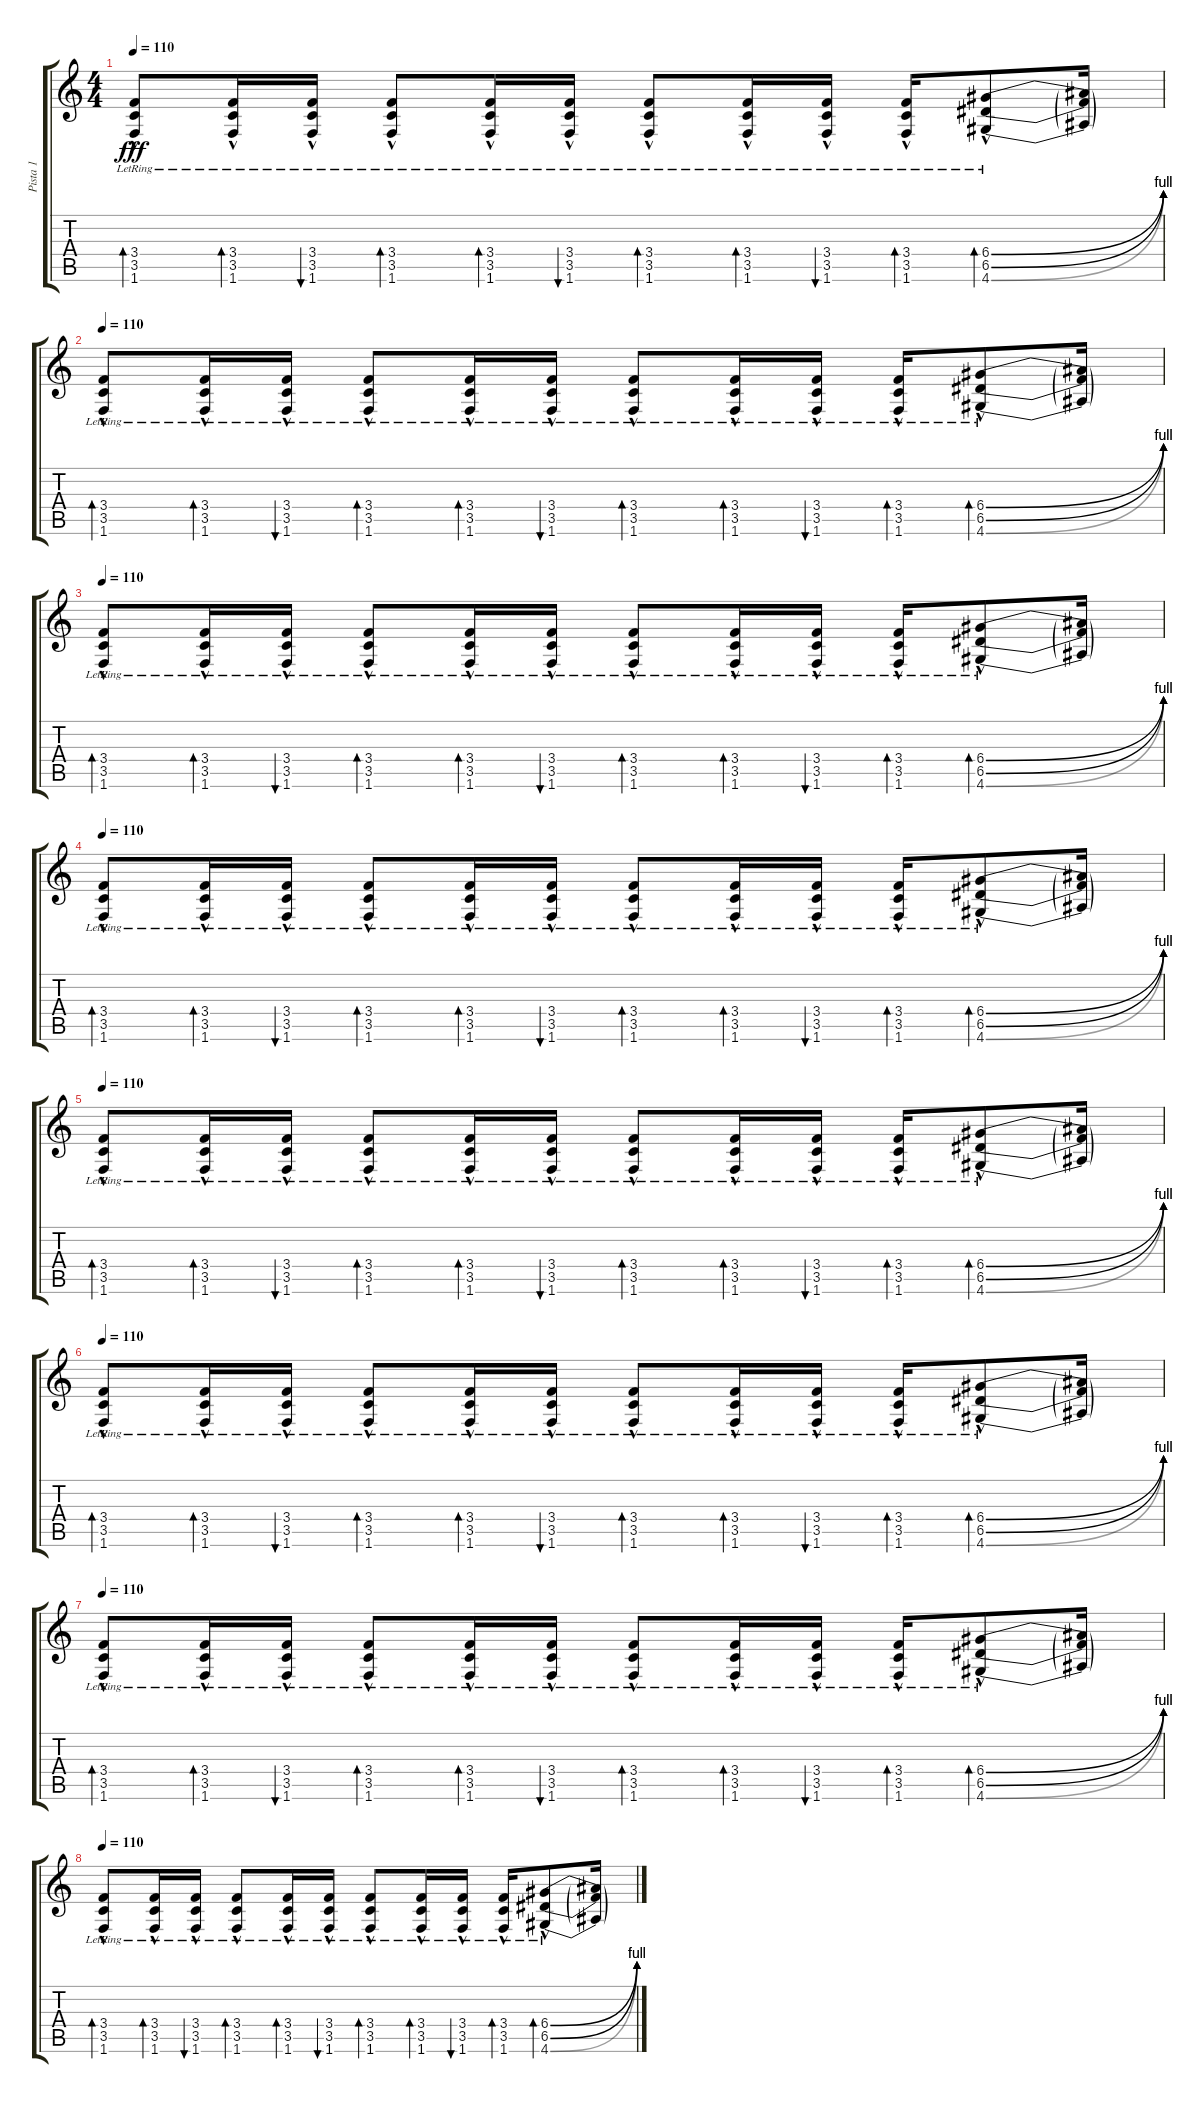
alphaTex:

\track ("Pista 1" "Pista 1") {instrument distortionguitar}
\staff {score tabs}
\tuning (E4 B3 G3 D3 A2 E2) {hide}
\ts (4 4)
\tempo 110
\clef g2
\ks c
(3.4{hac lr} 3.5{hac lr} 1.6{hac lr}).8{bd 30 dy fff} (3.4{hac lr} 3.5{hac lr} 1.6{hac lr}).16{bd 30} (3.4{hac lr} 3.5{hac lr} 1.6{hac lr}).16{bu 30} (3.4{hac lr} 3.5{hac lr} 1.6{hac lr}).8{bd 30} (3.4{hac lr} 3.5{hac lr} 1.6{hac lr}).16{bd 30} (3.4{hac lr} 3.5{hac lr} 1.6{hac lr}).16{bu 30} (3.4{hac lr} 3.5{hac lr} 1.6{hac lr}).8{bd 30} (3.4{hac lr} 3.5{hac lr} 1.6{hac lr}).16{bd 30} (3.4{hac lr} 3.5{hac lr} 1.6{hac lr}).16{bu 30} (3.4{hac lr} 3.5{hac lr} 1.6{hac lr}).16{bd 30} (6.4{be (bend 0 0 60 4) hac lr} 6.5{be (bend 0 0 60 4) hac lr} 4.6{be (bend 0 0 60 4) hac lr}).8{bd 30} (6.4{t} 6.5{t} 4.6{t}).16 |
\tempo 110
(3.4{hac lr} 3.5{hac lr} 1.6{hac lr}).8{bd 30} (3.4{hac lr} 3.5{hac lr} 1.6{hac lr}).16{bd 30} (3.4{hac lr} 3.5{hac lr} 1.6{hac lr}).16{bu 30} (3.4{hac lr} 3.5{hac lr} 1.6{hac lr}).8{bd 30} (3.4{hac lr} 3.5{hac lr} 1.6{hac lr}).16{bd 30} (3.4{hac lr} 3.5{hac lr} 1.6{hac lr}).16{bu 30} (3.4{hac lr} 3.5{hac lr} 1.6{hac lr}).8{bd 30} (3.4{hac lr} 3.5{hac lr} 1.6{hac lr}).16{bd 30} (3.4{hac lr} 3.5{hac lr} 1.6{hac lr}).16{bu 30} (3.4{hac lr} 3.5{hac lr} 1.6{hac lr}).16{bd 30} (6.4{be (bend 0 0 60 4) hac lr} 6.5{be (bend 0 0 60 4) hac lr} 4.6{be (bend 0 0 60 4) hac lr}).8{bd 30} (6.4{t} 6.5{t} 4.6{t}).16 |
\tempo 110
(3.4{hac lr} 3.5{hac lr} 1.6{hac lr}).8{bd 30} (3.4{hac lr} 3.5{hac lr} 1.6{hac lr}).16{bd 30} (3.4{hac lr} 3.5{hac lr} 1.6{hac lr}).16{bu 30} (3.4{hac lr} 3.5{hac lr} 1.6{hac lr}).8{bd 30} (3.4{hac lr} 3.5{hac lr} 1.6{hac lr}).16{bd 30} (3.4{hac lr} 3.5{hac lr} 1.6{hac lr}).16{bu 30} (3.4{hac lr} 3.5{hac lr} 1.6{hac lr}).8{bd 30} (3.4{hac lr} 3.5{hac lr} 1.6{hac lr}).16{bd 30} (3.4{hac lr} 3.5{hac lr} 1.6{hac lr}).16{bu 30} (3.4{hac lr} 3.5{hac lr} 1.6{hac lr}).16{bd 30} (6.4{be (bend 0 0 60 4) hac lr} 6.5{be (bend 0 0 60 4) hac lr} 4.6{be (bend 0 0 60 4) hac lr}).8{bd 30} (6.4{t} 6.5{t} 4.6{t}).16 |
\tempo 110
(3.4{hac lr} 3.5{hac lr} 1.6{hac lr}).8{bd 30} (3.4{hac lr} 3.5{hac lr} 1.6{hac lr}).16{bd 30} (3.4{hac lr} 3.5{hac lr} 1.6{hac lr}).16{bu 30} (3.4{hac lr} 3.5{hac lr} 1.6{hac lr}).8{bd 30} (3.4{hac lr} 3.5{hac lr} 1.6{hac lr}).16{bd 30} (3.4{hac lr} 3.5{hac lr} 1.6{hac lr}).16{bu 30} (3.4{hac lr} 3.5{hac lr} 1.6{hac lr}).8{bd 30} (3.4{hac lr} 3.5{hac lr} 1.6{hac lr}).16{bd 30} (3.4{hac lr} 3.5{hac lr} 1.6{hac lr}).16{bu 30} (3.4{hac lr} 3.5{hac lr} 1.6{hac lr}).16{bd 30} (6.4{be (bend 0 0 60 4) hac lr} 6.5{be (bend 0 0 60 4) hac lr} 4.6{be (bend 0 0 60 4) hac lr}).8{bd 30} (6.4{t} 6.5{t} 4.6{t}).16 |
\tempo 110
(3.4{hac lr} 3.5{hac lr} 1.6{hac lr}).8{bd 30} (3.4{hac lr} 3.5{hac lr} 1.6{hac lr}).16{bd 30} (3.4{hac lr} 3.5{hac lr} 1.6{hac lr}).16{bu 30} (3.4{hac lr} 3.5{hac lr} 1.6{hac lr}).8{bd 30} (3.4{hac lr} 3.5{hac lr} 1.6{hac lr}).16{bd 30} (3.4{hac lr} 3.5{hac lr} 1.6{hac lr}).16{bu 30} (3.4{hac lr} 3.5{hac lr} 1.6{hac lr}).8{bd 30} (3.4{hac lr} 3.5{hac lr} 1.6{hac lr}).16{bd 30} (3.4{hac lr} 3.5{hac lr} 1.6{hac lr}).16{bu 30} (3.4{hac lr} 3.5{hac lr} 1.6{hac lr}).16{bd 30} (6.4{be (bend 0 0 60 4) hac lr} 6.5{be (bend 0 0 60 4) hac lr} 4.6{be (bend 0 0 60 4) hac lr}).8{bd 30} (6.4{t} 6.5{t} 4.6{t}).16 |
\tempo 110
(3.4{hac lr} 3.5{hac lr} 1.6{hac lr}).8{bd 30} (3.4{hac lr} 3.5{hac lr} 1.6{hac lr}).16{bd 30} (3.4{hac lr} 3.5{hac lr} 1.6{hac lr}).16{bu 30} (3.4{hac lr} 3.5{hac lr} 1.6{hac lr}).8{bd 30} (3.4{hac lr} 3.5{hac lr} 1.6{hac lr}).16{bd 30} (3.4{hac lr} 3.5{hac lr} 1.6{hac lr}).16{bu 30} (3.4{hac lr} 3.5{hac lr} 1.6{hac lr}).8{bd 30} (3.4{hac lr} 3.5{hac lr} 1.6{hac lr}).16{bd 30} (3.4{hac lr} 3.5{hac lr} 1.6{hac lr}).16{bu 30} (3.4{hac lr} 3.5{hac lr} 1.6{hac lr}).16{bd 30} (6.4{be (bend 0 0 60 4) hac lr} 6.5{be (bend 0 0 60 4) hac lr} 4.6{be (bend 0 0 60 4) hac lr}).8{bd 30} (6.4{t} 6.5{t} 4.6{t}).16 |
\tempo 110
(3.4{hac lr} 3.5{hac lr} 1.6{hac lr}).8{bd 30} (3.4{hac lr} 3.5{hac lr} 1.6{hac lr}).16{bd 30} (3.4{hac lr} 3.5{hac lr} 1.6{hac lr}).16{bu 30} (3.4{hac lr} 3.5{hac lr} 1.6{hac lr}).8{bd 30} (3.4{hac lr} 3.5{hac lr} 1.6{hac lr}).16{bd 30} (3.4{hac lr} 3.5{hac lr} 1.6{hac lr}).16{bu 30} (3.4{hac lr} 3.5{hac lr} 1.6{hac lr}).8{bd 30} (3.4{hac lr} 3.5{hac lr} 1.6{hac lr}).16{bd 30} (3.4{hac lr} 3.5{hac lr} 1.6{hac lr}).16{bu 30} (3.4{hac lr} 3.5{hac lr} 1.6{hac lr}).16{bd 30} (6.4{be (bend 0 0 60 4) hac lr} 6.5{be (bend 0 0 60 4) hac lr} 4.6{be (bend 0 0 60 4) hac lr}).8{bd 30} (6.4{t} 6.5{t} 4.6{t}).16 |
\tempo 110
(3.4{hac lr} 3.5{hac lr} 1.6{hac lr}).8{bd 30} (3.4{hac lr} 3.5{hac lr} 1.6{hac lr}).16{bd 30} (3.4{hac lr} 3.5{hac lr} 1.6{hac lr}).16{bu 30} (3.4{hac lr} 3.5{hac lr} 1.6{hac lr}).8{bd 30} (3.4{hac lr} 3.5{hac lr} 1.6{hac lr}).16{bd 30} (3.4{hac lr} 3.5{hac lr} 1.6{hac lr}).16{bu 30} (3.4{hac lr} 3.5{hac lr} 1.6{hac lr}).8{bd 30} (3.4{hac lr} 3.5{hac lr} 1.6{hac lr}).16{bd 30} (3.4{hac lr} 3.5{hac lr} 1.6{hac lr}).16{bu 30} (3.4{hac lr} 3.5{hac lr} 1.6{hac lr}).16{bd 30} (6.4{be (bend 0 0 60 4) hac lr} 6.5{be (bend 0 0 60 4) hac lr} 4.6{be (bend 0 0 60 4) hac lr}).8{bd 30} (6.4{t} 6.5{t} 4.6{t}).16
